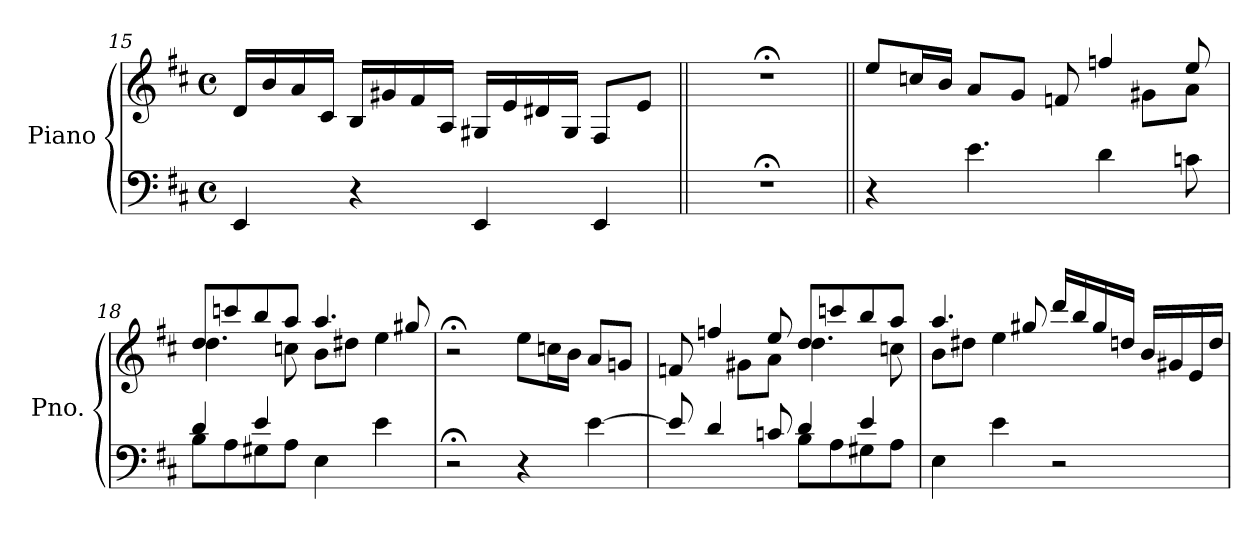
**kern	**kern
*part1	*part1
*staff2	*staff1
*I"Piano	*
*I'Pno.	*
*clefF4	*clefG2
*k[f#c#]	*k[f#c#]
*M4/4	*M4/4
*met(c)	*met(c)
=15	=15
4EE/	16d/LL
.	16b/
.	16a/
.	16c#/JJ
4r	16B/LL
.	16g#X/
.	16f#/
.	16A/JJ
4EE/	16G#X/LL
.	16e/
.	16d#X/
.	16G#/JJ
4EE/	8F#/L
.	8e/J
=16||	=16||
1r;<	1r;<
!!LO:PB:g=z
=17||	=17||
*	*^
4r	8ee/L	2.ryy
.	16ccn/L	.
.	16b/JJ	.
4.e\	8a/L	.
.	8g/J	.
.	8fn/	.
4d\	4ffn/	.
.	.	8g#X\L
8cn\	8ee/	8a\J
=18	=18	=18
*^	*	*
!	!	!LO:N:head=solid	!
4d/	8B\L	8dd/L	4.dd\
.	8A\	8cccn/	.
4e/	8G#X\	8bb/	.
.	8A\J	8aa/J	8ccn\
4E\	2ryy	4.aa/	8b\L
.	.	.	8dd#X\J
4e\	.	.	4ee\
.	.	8gg#X/	.
*v	*v	*	*
*	*v	*v
=19	=19
2r;<	2r;<
4r	8ee\L
.	16ccn\L
.	16b\JJ
[4e\	8a/L
.	8gn/J
=20	=20
*^	*^
8e/]	2ryy	8fn/	4ryy
4d/	.	4ffn/	.
.	.	.	8g#X\L
8cn/	.	8ee/	8a\J
!	!	!LO:N:head=solid	!
4d/	8B\L	8dd/L	4.dd\
.	8A\	8cccn/	.
4e/	8G#X\	8bb/	.
.	8A\J	8aa/J	8ccn\
*v	*v	*	*
!!LO:LB:g=z	!!
=21	=21	=21
4E\	4.aa/	8b\L
.	.	8dd#X\J
4e\	.	4ee\
.	8gg#X/	.
2r	16ddd/LL	2ryy
.	16bb/	.
.	16gg#/	.
.	16ddn/JJ	.
.	16b/LL	.
.	16g#X/	.
.	16e/	.
.	16dd/JJ	.
*	*v	*v
=	=
*-	*-
